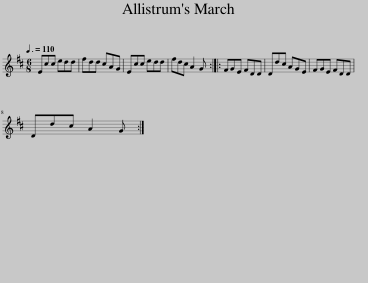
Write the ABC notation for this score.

X:1
L:1/8
Q:3/8=110
M:6/8
I:linebreak $
K:D
V:1 treble
V:1
 Ecc edd | fdd cAG | Ecc edd | fdc A2 G :: FGE FDD | %5
 Ddc AGE | FGE FDD |$ Ddc A2 G :| %8
